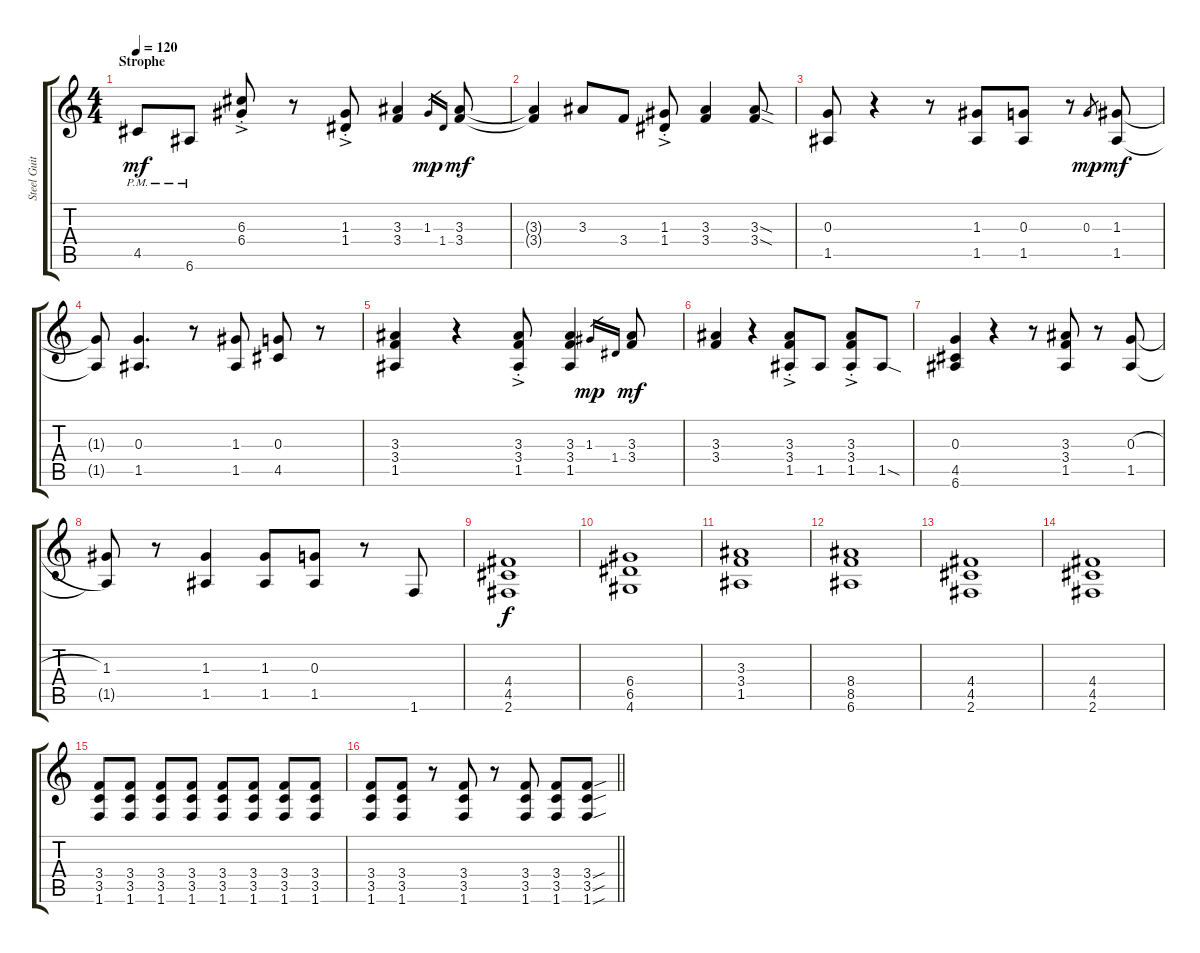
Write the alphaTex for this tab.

\track ("Steel Guitar" "Steel Guit") {instrument acousticguitarsteel}
\staff {score tabs}
\tuning (E4 B3 G3 D3 A2 E2) {hide}
\ts (4 4)
\section ("" "Strophe")
\tempo 120
\clef g2
\ks c
4.5{pm}.8{dy mf} 6.6{pm}.8 (6.3{ac st} 6.4{ac st}).8 r.8 (1.3{ac st} 1.4{ac st}).8 (3.3 3.4).4 1.3.16{gr dy mp} 1.4.16{gr} (3.3 3.4).8{dy mf} |
(3.3{t} 3.4{t}).4 3.3.8 3.4.8 (1.3{ac st} 1.4{ac st}).8 (3.3 3.4).4 (3.3{sod} 3.4{sod}).8 |
(0.3 1.5).8 r.4 r.8 (1.3 1.5).8 (0.3 1.5).8 r.8 0.3.8{gr dy mp} (1.3 1.5).8{dy mf} |
(1.3{t} 1.5{t}).8 (0.3 1.5).4{d} r.8 (1.3 1.5).8 (0.3 4.5).8 r.8 |
(3.3 3.4 1.5).4 r.4 (3.3{ac st} 3.4{ac st} 1.5{ac st}).8 (3.3 3.4 1.5).4 1.3.16{gr dy mp} 1.4.16{gr} (3.3 3.4).8{dy mf} |
(3.3 3.4).4 r.4 (3.3{ac st} 3.4{ac st} 1.5{ac st}).8 1.5.8 (3.3{ac st} 3.4{ac st} 1.5{ac st}).8 1.5{sod}.8 |
(0.3 4.5 6.6).4 r.4 r.8 (3.3 3.4 1.5).8 r.8 (0.3{h} 1.5).8 |
(1.3 1.5{t}).8 r.8 (1.3 1.5).4 (1.3 1.5).8 (0.3 1.5).8 r.8 1.6.8 |
(4.4 4.5 2.6).1{dy f} |
(6.4 6.5 4.6).1 |
(3.3 3.4 1.5).1 |
(8.4 8.5 6.6).1 |
(4.4 4.5 2.6).1 |
(4.4 4.5 2.6).1 |
(3.4 3.5 1.6).8 (3.4 3.5 1.6).8 (3.4 3.5 1.6).8 (3.4 3.5 1.6).8 (3.4 3.5 1.6).8 (3.4 3.5 1.6).8 (3.4 3.5 1.6).8 (3.4 3.5 1.6).8 |
\barLineRight lightlight
(3.4 3.5 1.6).8 (3.4 3.5 1.6).8 r.8 (3.4 3.5 1.6).8 r.8 (3.4 3.5 1.6).8 (3.4 3.5 1.6).8 (3.4{sou} 3.5{sou} 1.6{sou}).8
